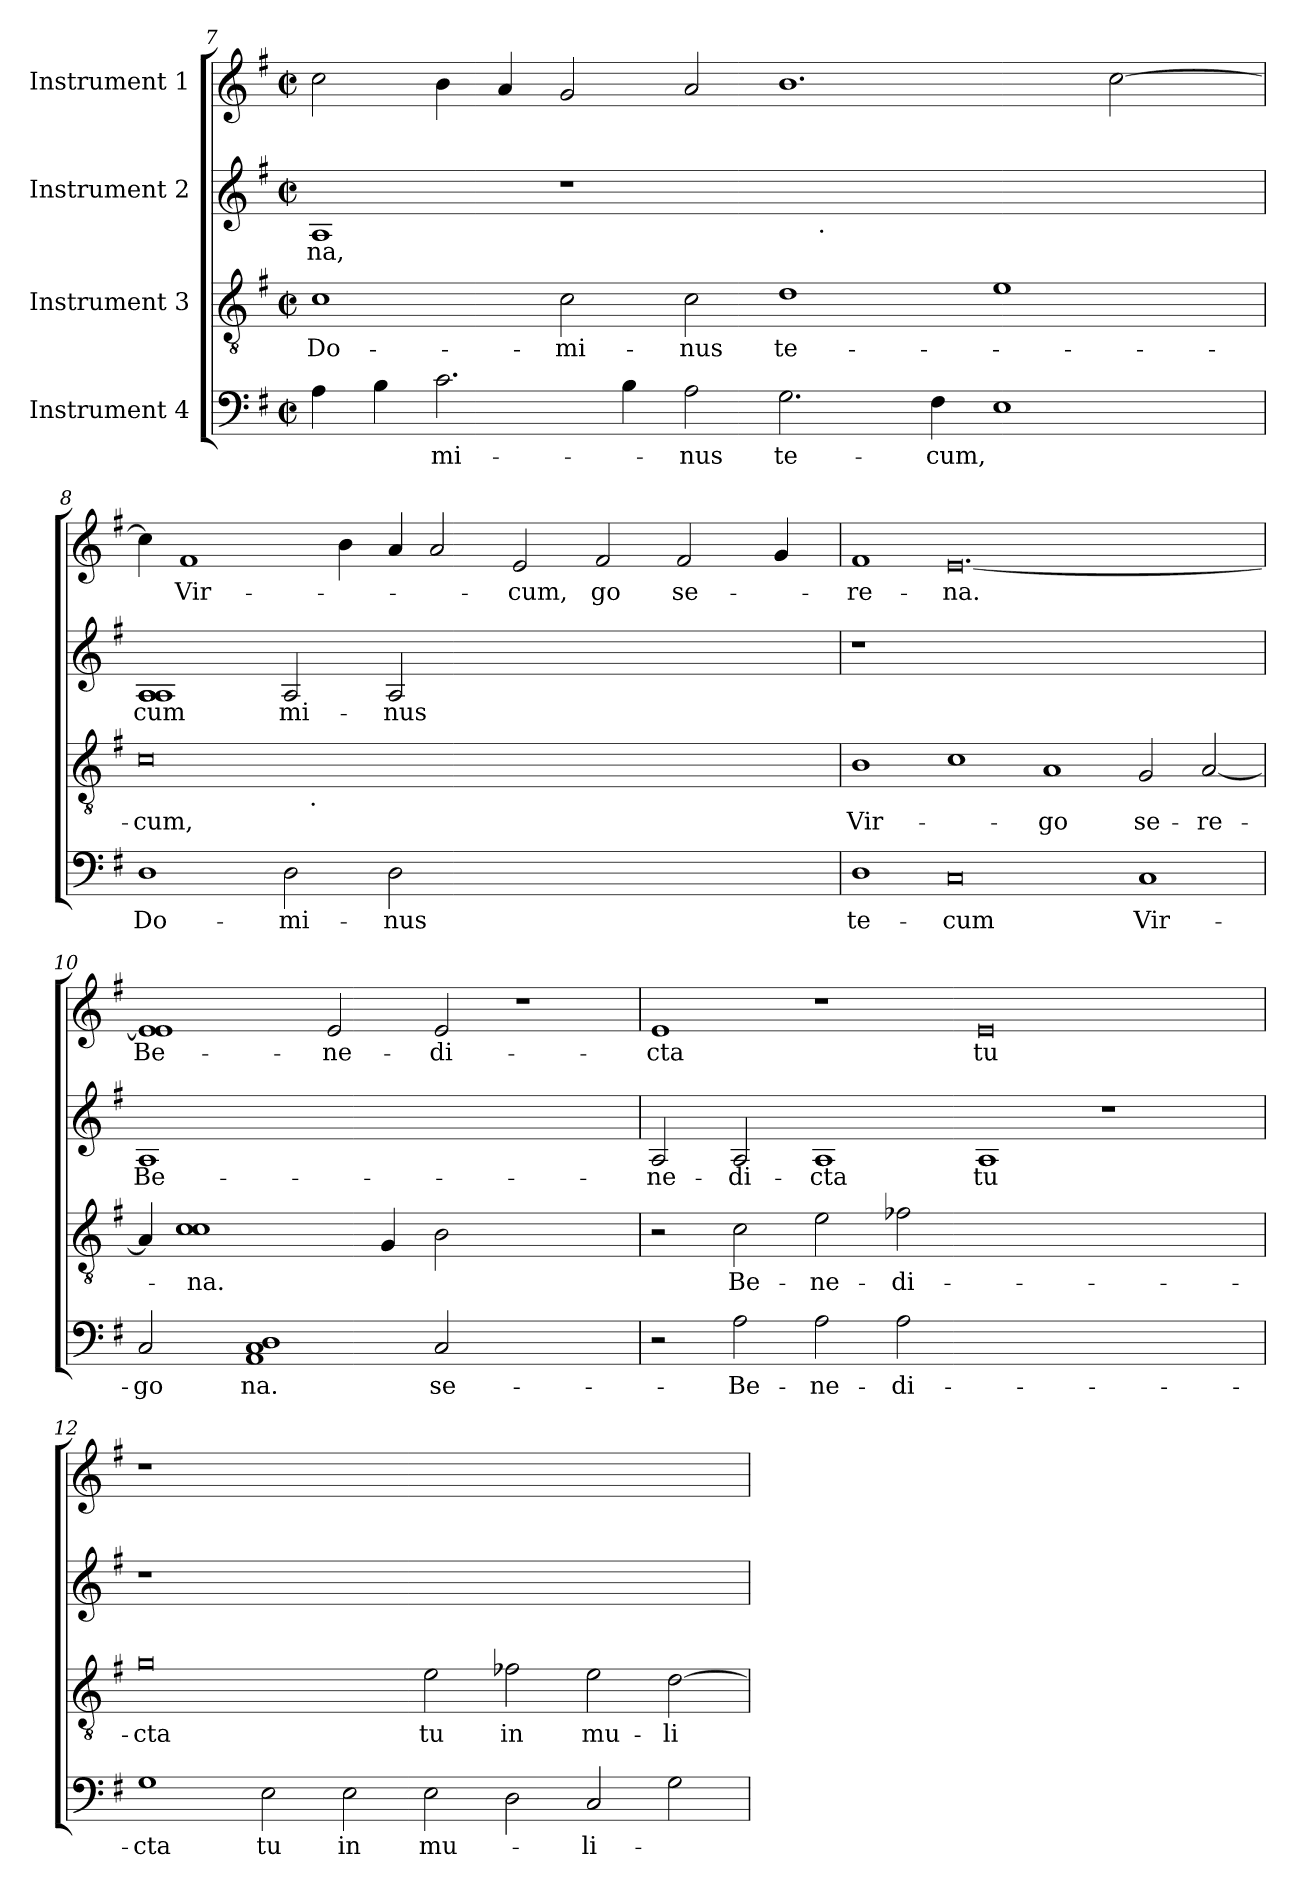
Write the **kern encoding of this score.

**kern	**text	**kern	**text	**kern	**text	**kern	**text
*part4	*part4	*part3	*part3	*part2	*part2	*part1	*part1
*staff4	*staff4	*staff3	*staff3	*staff2	*staff2	*staff1	*staff1
*I"Instrument 4	*	*I"Instrument 3	*	*I"Instrument 2	*	*I"Instrument 1	*
*clefF4	*	*clefGv2	*	*clefG2	*	*clefG2	*
*k[f#]	*	*k[f#]	*	*k[f#]	*	*k[f#]	*
*G:	*	*G:	*	*G:	*	*G:	*
*M2/2	*	*M2/2	*	*M2/2	*	*M2/2	*
*met(c|)	*	*met(c|)	*	*met(c|)	*	*met(c|)	*
=7	=7	=7	=7	=7	=7	=7	=7
!	!	!	!LO:LY:b:cj	!	!LO:LY:b:cj	!	!
*	*	*	*	*^	*	*	*
4A\	.	1c	Do-	1A	1ryy	-na,	2cc\	.
4B\	.	.	.	.	.	.	.	.
!	!LO:LY:b:cj	!	!	!	!	!	!	!
2.c\	-mi-	.	.	.	.	.	4b\	.
.	.	.	.	.	.	.	4a/	.
!	!	!	!LO:LY:b:cj	!LO:N:vis=1	!	!	!	!
.	.	2c\	-mi-	0.r	1ryy	.	2g/	.
4B\	.	.	.	.	.	.	.	.
!	!LO:LY:b:cj	!	!LO:LY:b:cj	!	!	!	!	!
2A\	-nus	2c\	-nus	.	.	.	2a/	.
!	!LO:LY:b:cj	!	!LO:LY:b:cj	!	!	!	!	!
2.G\	te-	1d	te-	.	16ryy	.	1.b	.
.	.	.	.	.	64ryy	.	.	.
!	!	!	!	!	!LO:TX:b:t=.	!	!	!
.	.	.	.	.	1ryy	.	.	.
!	!LO:LY:b	!	!	!	!	!	!	!
4F#\	-cum,	.	.	.	.	.	.	.
1E	.	1e	.	.	.	.	.	.
.	.	.	.	.	2ryy	.	.	.
.	.	.	.	.	.	.	[<2cc\	.
.	.	.	.	.	4ryy	.	.	.
.	.	.	.	.	8ryy	.	.	.
.	.	.	.	.	32.ryy	.	.	.
!!LO:LB:g=z
=8	=8	=8	=8	=8	=8	=8	=8	=8
!	!LO:LY:b:cj	!LO:N:vis=0	!LO:LY:b:cj	!	!	!LO:LY:b:cj	!	!
*	*	*	*	*v	*v	*	*^	*
1D	Do-	1c	-cum,	1A 1A 1A	-cum	4cc\]	4...ryy	.
!	!	!	!	!	!	!	!	!LO:LY:b:cj
.	.	.	.	.	.	1f#	.	Vir-
.	.	.	.	.	.	.	1ryy	.
!	!LO:LY:b	!	!	!	!LO:LY:b	!	!	!
2D\	-mi-	16..ryy	.	2A/	mi-	.	.	.
!	!	!LO:TX:b:t=.	!	!	!	!	!	!
.	.	0ryy	.	.	.	.	.	.
.	.	.	.	.	.	4b\	.	.
.	.	.	.	.	.	.	1ryy	.
!	!LO:LY:b:rj	!	!	!	!LO:LY:b:rj	!	!	!
2D\	-nus	.	.	2A/	-nus	4a/	.	.
.	.	.	.	.	.	2a/	.	.
0ryy	.	.	.	0ryy	.	.	.	.
!	!	!	!	!	!	!	!	!LO:LY:b:cj
.	.	.	.	.	.	2e/	.	-cum,
.	.	.	.	.	.	.	1ryy	.
!	!	!	!	!	!	!	!	!LO:LY:b:cj
.	.	.	.	.	.	2f#/	.	-go
.	.	2ryy	.	.	.	.	.	.
!	!	!	!	!	!	!	!	!LO:LY:b:cj
.	.	.	.	.	.	2f#/	.	se-
.	.	.	.	.	.	.	2ryy	.
.	.	4ryy	.	.	.	.	.	.
.	.	.	.	.	.	4g/	.	.
.	.	8ryy	.	.	.	.	.	.
.	.	.	.	.	.	.	32ryy	.
.	.	64ryy	.	.	.	.	.	.
=9	=9	=9	=9	=9	=9	=9	=9	=9
!	!LO:LY:b:cj	!	!LO:LY:b:cj	!LO:N:vis=1	!	!	!	!LO:LY:b:cj
*	*	*	*	*	*	*v	*v	*
1D	te-	1B	Vir-	1r	.	1f#	-re-
!	!LO:LY:b:cj	!	!	!	!	!	!LO:LY:b:cj
0C	-cum	1c	.	0.ryy	.	[<0.e	-na.
!	!	!	!LO:LY:b:cj	!	!	!	!
.	.	1A	-go	.	.	.	.
!	!LO:LY:b:cj	!	!LO:LY:b:cj	!	!	!	!
1C	Vir-	2G/	se-	.	.	.	.
!	!	!	!LO:LY:b:cj	!	!	!	!
.	.	[<2A/	-re-	.	.	.	.
=10	=10	=10	=10	=10	=10	=10	=10
!	!LO:LY:b:cj	!	!	!	!LO:LY:b:cj	!	!LO:LY:b:cj
2C/	-go	4A/]	.	1A	Be-	1e] 1e	Be-
!	!	!	!LO:LY:b:cj	!	!	!	!
.	.	1c 1c	-na.	.	.	.	.
!	!LO:LY:b:cj	!	!	!	!	!	!
1D 1C 1AA	-na.	.	.	.	.	.	.
!	!	!	!	!	!	!	!LO:LY:b
.	.	.	.	0ryy	.	2e/	-ne-
.	.	4G/	.	.	.	.	.
!	!LO:LY:b:cj	!	!	!	!	!	!LO:LY:b:rj
2C/	se-	2B\	.	.	.	2e/	-di-
1ryy	.	1ryy	.	.	.	1r	.
=11	=11	=11	=11	=11	=11	=11	=11
!	!	!	!	!	!LO:LY:b	!	!LO:LY:b:cj
2r	.	2r	.	2A/	-ne-	1e	-cta
!	!LO:LY:b	!	!LO:LY:b	!	!LO:LY:b:cj	!	!
2A\	Be-	2c\	Be-	2A/	-di-	.	.
!	!LO:LY:b:cj	!	!LO:LY:b:cj	!	!LO:LY:b:rj	!	!
2A\	-ne-	2e\	-ne-	1A	-cta	1r	.
!	!LO:LY:b:rj	!	!LO:LY:b:rj	!	!	!	!
2A\	-di-	2f-\	-di-	.	.	.	.
!	!	!	!	!	!LO:LY:b:cj	!	!LO:LY:b:cj
0ryy	.	0ryy	.	1A	tu	0e	tu
!	!	!	!	!LO:N:vis=1	!	!	!
.	.	.	.	2r	.	.	.
.	.	.	.	2ryy	.	.	.
!!LO:PB:g=z
=12	=12	=12	=12	=12	=12	=12	=12
!	!LO:LY:b:cj	!	!LO:LY:b:cj	!LO:N:vis=1	!	!LO:N:vis=1	!
1G	-cta	0g	-cta	1r	.	1r	.
!	!LO:LY:b:cj	!	!	!	!	!	!
2E\	tu	.	.	0.ryy	.	0.ryy	.
!	!LO:LY:b:cj	!	!	!	!	!	!
2E\	in	.	.	.	.	.	.
!	!LO:LY:b	!	!LO:LY:b:cj	!	!	!	!
2E\	mu-	2e\	tu	.	.	.	.
!	!	!	!LO:LY:b:cj	!	!	!	!
2D\	.	2f-\	in	.	.	.	.
!	!LO:LY:b:cj	!	!LO:LY:b:cj	!	!	!	!
2C/	-li-	2e\	mu-	.	.	.	.
!	!	!	!LO:LY:b:rj	!	!	!	!
2G\	.	[>2d\	-li-	.	.	.	.
=	=	=	=	=	=	=	=
*-	*-	*-	*-	*-	*-	*-	*-
